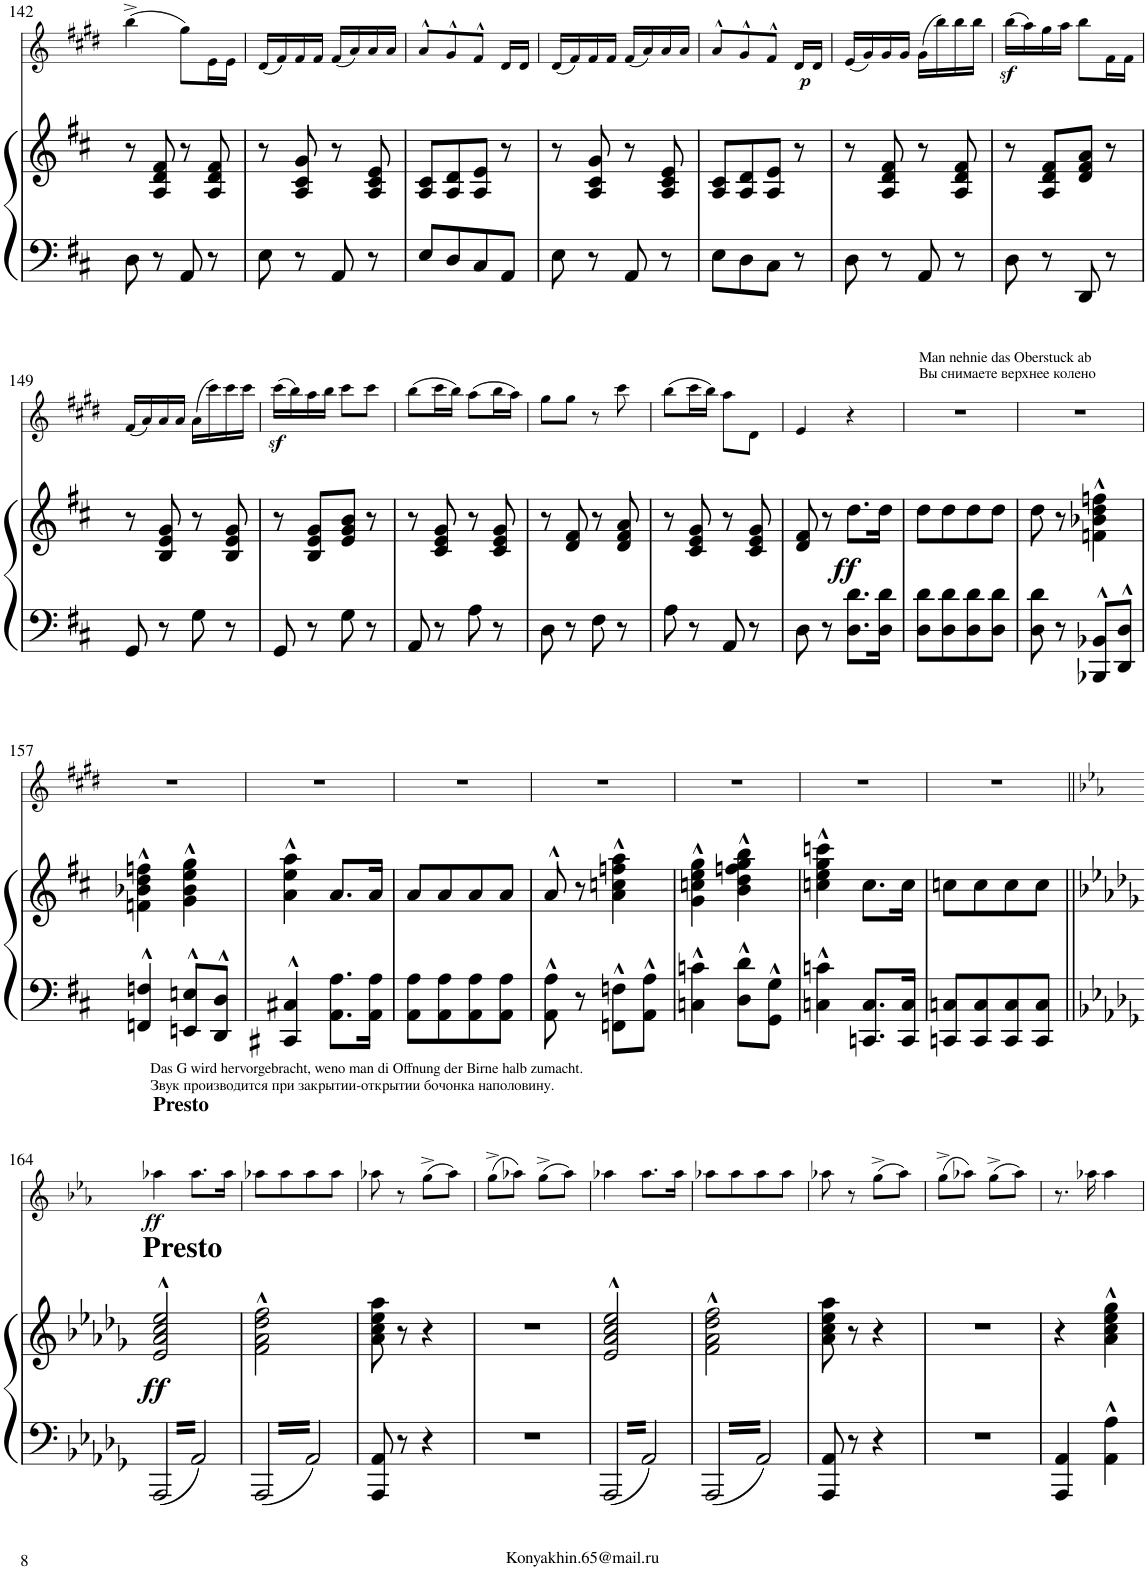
**kern	**kern	**dynam	**kern	**dynam
*part2	*part2	*part2	*part1	*part1
*staff3	*staff2	*staff2/3	*staff1	*staff1
*I"PIANO	*	*	*I"Clarinette in B   solo	*
*	*	*	*I'Cl	*
!!LO:PB:g=z
*clefF4	*clefG2	*	*clefG2	*
*	*	*	*Trd1c2	*
*k[f#c#]	*k[f#c#]	*	*k[f#c#g#d#]	*
*M2/4	*M2/4	*	*M2/4	*
=142	=142	=142	=142	=142
8D\	8r	.	(4bb^\	.
8r	8A/ 8d/ 8f#/	.	.	.
8AA/	8r	.	8gg#\L)	.
8r	8A/ 8d/ 8f#/	.	16e\L	.
.	.	.	16e\JJ	.
=143	=143	=143	=143	=143
8E\	8r	.	(16d#/LL	.
.	.	.	16f#/)	.
8r	8A/ 8c#/ 8g/	.	16f#/	.
.	.	.	16f#/JJ	.
8AA/	8r	.	(16f#/LL	.
.	.	.	16a/)	.
8r	8A/ 8c#/ 8e/	.	16a/	.
.	.	.	16a/JJ	.
=144	=144	=144	=144	=144
8E/L	8A/ 8c#/L	.	8a^^/L	.
8D/	8A/ 8d/	.	8g#^^/	.
8C#/	8A/ 8e/J	.	8f#^^/J	.
8AA/J	8r	.	16d#/LL	.
.	.	.	16d#/JJ	.
=145	=145	=145	=145	=145
8E\	8r	.	(16d#/LL	.
.	.	.	16f#/)	.
8r	8A/ 8c#/ 8g/	.	16f#/	.
.	.	.	16f#/JJ	.
8AA/	8r	.	(16f#/LL	.
.	.	.	16a/)	.
8r	8A/ 8c#/ 8e/	.	16a/	.
.	.	.	16a/JJ	.
=146	=146	=146	=146	=146
8E\L	8A/ 8c#/L	.	8a^^/L	.
8D\	8A/ 8d/	.	8g#^^/	.
8C#\J	8A/ 8e/J	.	8f#^^/J	.
!	!	!	!	!LO:DY:b
8r	8r	.	16d#/LL	p
.	.	.	16d#/JJ	.
=147	=147	=147	=147	=147
8D\	8r	.	(16e/LL	.
.	.	.	16g#/)	.
8r	8A/ 8d/ 8f#/	.	16g#/	.
.	.	.	16g#/JJ	.
8AA/	8r	.	(16g#\LL	.
.	.	.	16bb\)	.
8r	8A/ 8d/ 8f#/	.	16bb\	.
.	.	.	16bb\JJ	.
=148	=148	=148	=148	=148
8D\	8r	.	(16bbz<\LL	.
.	.	.	16aa\)	.
8r	8A/ 8d/ 8f#/L	.	16gg#\	.
.	.	.	16aa\JJ	.
8DD/	8d/ 8f#/ 8a/J	.	8bb\L	.
8r	8r	.	16f#\L	.
.	.	.	16f#\JJ	.
!!LO:LB:g=z
=149	=149	=149	=149	=149
8GG/	8r	.	(16f#/LL	.
.	.	.	16a/)	.
8r	8B/ 8e/ 8g/	.	16a/	.
.	.	.	16a/JJ	.
8G\	8r	.	(16a\LL	.
.	.	.	16ccc#\)	.
8r	8B/ 8e/ 8g/	.	16ccc#\	.
.	.	.	16ccc#\JJ	.
=150	=150	=150	=150	=150
8GG/	8r	.	(16ccc#z<\LL	.
.	.	.	16bb\)	.
8r	8B/ 8e/ 8g/L	.	16aa\	.
.	.	.	16bb\JJ	.
8G\	8e/ 8g/ 8b/J	.	8ccc#\L	.
8r	8r	.	8ccc#\J	.
=151	=151	=151	=151	=151
8AA/	8r	.	(8bb\L	.
8r	8c#/ 8e/ 8g/	.	16ccc#\L	.
.	.	.	16bb\JJ)	.
8A\	8r	.	(8aa\L	.
8r	8c#/ 8e/ 8g/	.	16bb\L	.
.	.	.	16aa\JJ)	.
=152	=152	=152	=152	=152
8D\	8r	.	8gg#\L	.
8r	8d/ 8f#/	.	8gg#\J	.
8F#\	8r	.	8r	.
8r	8d/ 8f#/ 8a/	.	8ccc#\	.
=153	=153	=153	=153	=153
8A\	8r	.	(8bb\L	.
8r	8c#/ 8e/ 8g/	.	16ccc#\L	.
.	.	.	16bb\JJ)	.
8AA/	8r	.	8aa\L	.
8r	8c#/ 8e/ 8g/	.	8d#\J	.
=154	=154	=154	=154	=154
8D\	8d/ 8f#/	.	4e/	.
8r	8r	.	.	.
!	!	!LO:DY:b	!	!
8.D\ 8.d\L	8.dd\L	ff	4r	.
16D\ 16d\Jk	16dd\Jk	.	.	.
=155	=155	=155	=155	=155
!	!	!	!LO:TX:a:t=Man nehnie das Oberstuck ab	!
!	!	!	!LO:TX:a:t=Вы снимаете верхнее колено	!
8D\ 8d\L	8dd\L	.	2r	.
8D\ 8d\	8dd\	.	.	.
8D\ 8d\	8dd\	.	.	.
8D\ 8d\J	8dd\J	.	.	.
=156	=156	=156	=156	=156
8D\ 8d\	8dd\	.	2r	.
8r	8r	.	.	.
8BBB-X/^^ 8BB-X/^^L	4fn\^^ 4b-X\^^ 4dd\^^ 4ffn\^^	.	.	.
8DD/^^ 8D/^^J	.	.	.	.
!!LO:LB:g=z
=157	=157	=157	=157	=157
4FFn/^^ 4Fn/^^	4fn\^^ 4b-X\^^ 4dd\^^ 4ffn\^^	.	2r	.
8EEn/^^ 8En/^^L	4g\^^ 4b-\^^ 4ee\^^ 4gg\^^	.	.	.
8DD/^^ 8D/^^J	.	.	.	.
=158	=158	=158	=158	=158
4CC#X/^^ 4C#X/^^	4a\^^ 4ee\^^ 4aa\^^	.	2r	.
8.AA\ 8.A\L	8.a/L	.	.	.
16AA\ 16A\Jk	16a/Jk	.	.	.
=159	=159	=159	=159	=159
8AA\ 8A\L	8a/L	.	2r	.
8AA\ 8A\	8a/	.	.	.
8AA\ 8A\	8a/	.	.	.
8AA\ 8A\J	8a/J	.	.	.
=160	=160	=160	=160	=160
8AA\^^ 8A\^^	8a^^/	.	2r	.
8r	8r	.	.	.
8FFn\^^ 8Fn\^^L	4a\^^ 4ccn\^^ 4ffn\^^ 4aa\^^	.	.	.
8AA\^^ 8A\^^J	.	.	.	.
=161	=161	=161	=161	=161
4Cn\^^ 4cn\^^	4g\^^ 4ccn\^^ 4ee\^^ 4gg\^^	.	2r	.
8D\^^ 8d\^^L	4b\^^ 4dd\^^ 4ffn\^^ 4gg\^^ 4bb\^^	.	.	.
8GG\^^ 8G\^^J	.	.	.	.
=162	=162	=162	=162	=162
4Cn\^^ 4cn\^^	4ccn\^^ 4ee\^^ 4gg\^^ 4cccn\^^	.	2r	.
8.CCn/ 8.C/L	8.cc\L	.	.	.
16CC/ 16C/Jk	16cc\Jk	.	.	.
=163	=163	=163	=163	=163
8CCn/ 8Cn/L	8ccn\L	.	2r	.
8CC/ 8C/	8cc\	.	.	.
8CC/ 8C/	8cc\	.	.	.
8CC/ 8C/J	8cc\J	.	.	.
!!LO:LB:g=z
=164||	=164||	=164||	=164||	=164||
*k[b-e-a-d-g-]	*k[b-e-a-d-g-]	*	*k[b-e-a-]	*
!	!	!	!LO:TX:a:B:t=Presto	!
!	!	!	!LO:TX:a:t=Das G wird hervorgebracht, weno man di Offnung der Birne halb zumacht.	!
!	!	!	!LO:TX:a:t=Звук производится при закрытии-открытии бочонка наполовину.	!
!	!LO:TX:a:B:t=Presto	!	!	!
!	!	!LO:DY:b	!	!LO:DY:b
6.AAA-/	2e-/^^ 2a-/^^ 2cc/^^ 2ee-/^^	ff	4aa-X\	ff
6.AA-/	.	.	8.aa-\L	.
.	.	.	16aa-\Jk	.
=165	=165	=165	=165	=165
6.AAA-/	2f\^^ 2a-\^^ 2dd-\^^ 2ff\^^	.	8aa-X\L	.
.	.	.	8aa-\	.
6.AA-/	.	.	8aa-\	.
.	.	.	8aa-\J	.
=166	=166	=166	=166	=166
8AAA-/ 8AA-/	8a-\ 8cc\ 8ee-\ 8aa-\	.	8aa-X\	.
8r	8r	.	8r	.
4r	4r	.	(8gg^\L	.
.	.	.	8aa-\J)	.
=167	=167	=167	=167	=167
2r	2r	.	(8gg^\L	.
.	.	.	8aa-X\J)	.
.	.	.	(8gg^\L	.
.	.	.	8aa-\J)	.
=168	=168	=168	=168	=168
6.AAA-/	2e-/^^ 2a-/^^ 2cc/^^ 2ee-/^^	.	4aa-X\	.
6.AA-/	.	.	8.aa-\L	.
.	.	.	16aa-\Jk	.
=169	=169	=169	=169	=169
6.AAA-/	2f\^^ 2a-\^^ 2dd-\^^ 2ff\^^	.	8aa-X\L	.
.	.	.	8aa-\	.
6.AA-/	.	.	8aa-\	.
.	.	.	8aa-\J	.
=170	=170	=170	=170	=170
8AAA-/ 8AA-/	8a-\ 8cc\ 8ee-\ 8aa-\	.	8aa-X\	.
8r	8r	.	8r	.
4r	4r	.	(8gg^\L	.
.	.	.	8aa-\J)	.
=171	=171	=171	=171	=171
2r	2r	.	(8gg^\L	.
.	.	.	8aa-X\J)	.
.	.	.	(8gg^\L	.
.	.	.	8aa-\J)	.
=172	=172	=172	=172	=172
4AAA-/ 4AA-/	4r	.	8.r	.
.	.	.	16aa-X\	.
4AA-\^^ 4A-\^^	4a-\^^ 4cc\^^ 4ee-\^^ 4gg-\^^	.	4aa-\	.
=	=	=	=	=
*-	*-	*-	*-	*-
